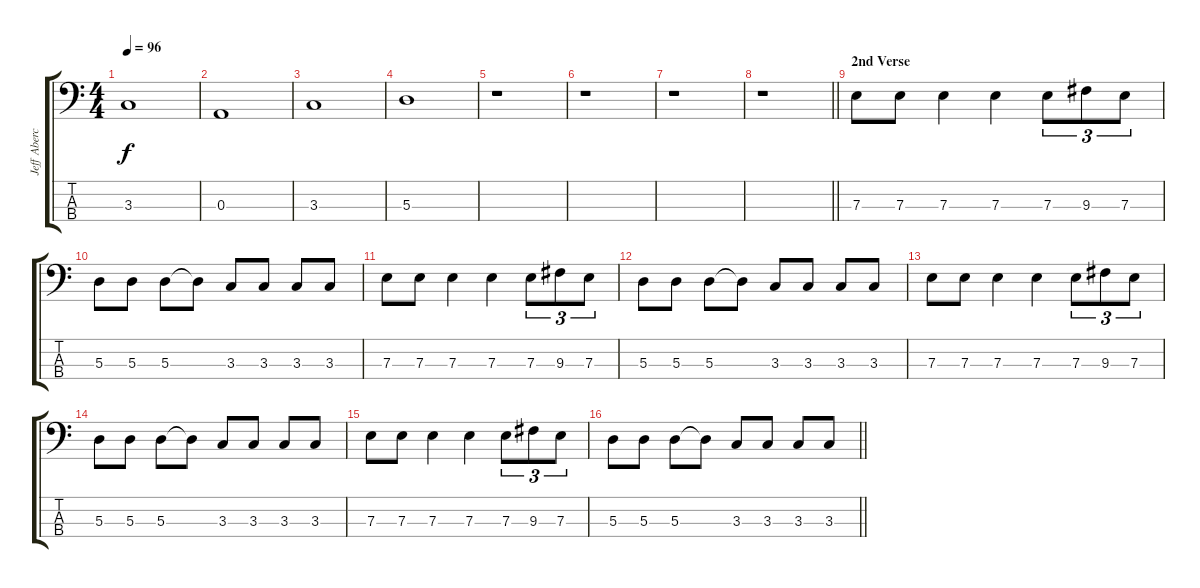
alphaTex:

\track ("Jeff Abercrombie (Bass)" "Jeff Aberc") {instrument electricbassfinger}
\staff {score tabs}
\tuning (G2 D2 A1 E1) {hide}
\ts (4 4)
\tempo 96
\clef f4
\ks c
3.3.1{dy f} |
0.3.1 |
3.3.1 |
5.3.1 |
r.1 |
r.1 |
r.1 |
\barLineRight lightlight
r.1 |
\section ("" "2nd Verse")
7.3.8 7.3.8 7.3.4 7.3.4 7.3.8{tu (3 2)} 9.3.8{tu (3 2)} 7.3.8{tu (3 2)} |
5.3.8 5.3.8 5.3.8 5.3{t}.8 3.3.8 3.3.8 3.3.8 3.3.8 |
7.3.8 7.3.8 7.3.4 7.3.4 7.3.8{tu (3 2)} 9.3.8{tu (3 2)} 7.3.8{tu (3 2)} |
5.3.8 5.3.8 5.3.8 5.3{t}.8 3.3.8 3.3.8 3.3.8 3.3.8 |
7.3.8 7.3.8 7.3.4 7.3.4 7.3.8{tu (3 2)} 9.3.8{tu (3 2)} 7.3.8{tu (3 2)} |
5.3.8 5.3.8 5.3.8 5.3{t}.8 3.3.8 3.3.8 3.3.8 3.3.8 |
7.3.8 7.3.8 7.3.4 7.3.4 7.3.8{tu (3 2)} 9.3.8{tu (3 2)} 7.3.8{tu (3 2)} |
\barLineRight lightlight
5.3.8 5.3.8 5.3.8 5.3{t}.8 3.3.8 3.3.8 3.3.8 3.3.8
